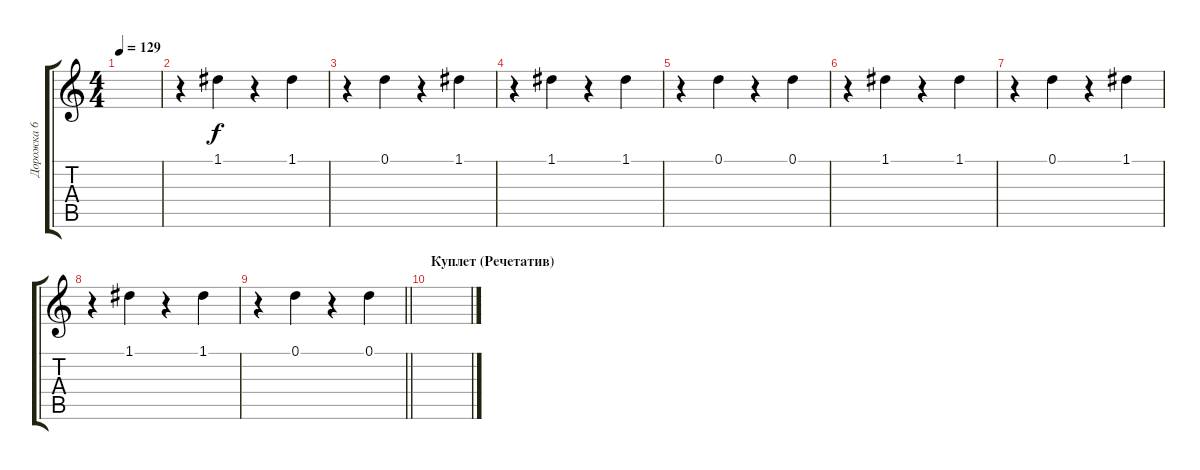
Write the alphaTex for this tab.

\track ("Дорожка 6" "Дорожка 6") {instrument acousticguitarnylon}
\staff {score tabs}
\tuning (D4 A3 F3 C3 G2 C2) {hide}
\ts (4 4)
\tempo 129
\clef g2
\ks c
|
r.4 1.1.4 r.4 1.1.4 |
r.4 0.1.4 r.4 1.1.4 |
r.4 1.1.4 r.4 1.1.4 |
r.4 0.1.4 r.4 0.1.4 |
r.4 1.1.4 r.4 1.1.4 |
r.4 0.1.4 r.4 1.1.4 |
r.4 1.1.4 r.4 1.1.4 |
\barLineRight lightlight
r.4 0.1.4 r.4 0.1.4 |
\section ("" "Куплет (Речетатив)")
